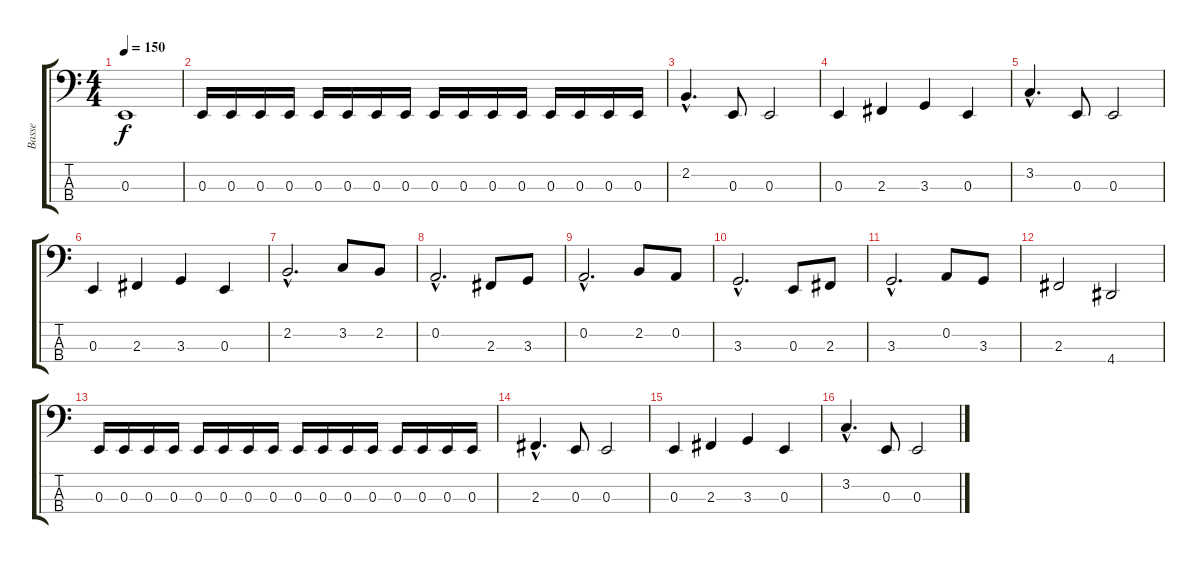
\track ("Basse" "Basse") {instrument electricbasspick}
\staff {score tabs}
\tuning (D2 A1 E1 B0) {hide}
\ts (4 4)
\tempo 150
\clef f4
\ks c
0.3.1{dy f} |
0.3.16 0.3.16 0.3.16 0.3.16 0.3.16 0.3.16 0.3.16 0.3.16 0.3.16 0.3.16 0.3.16 0.3.16 0.3.16 0.3.16 0.3.16 0.3.16 |
2.2{hac}.4{d} 0.3.8 0.3.2 |
0.3.4 2.3.4 3.3.4 0.3.4 |
3.2{hac}.4{d} 0.3.8 0.3.2 |
0.3.4 2.3.4 3.3.4 0.3.4 |
2.2{hac}.2{d} 3.2.8 2.2.8 |
0.2{hac}.2{d} 2.3.8 3.3.8 |
0.2{hac}.2{d} 2.2.8 0.2.8 |
3.3{hac}.2{d} 0.3.8 2.3.8 |
3.3{hac}.2{d} 0.2.8 3.3.8 |
2.3.2 4.4.2 |
0.3.16 0.3.16 0.3.16 0.3.16 0.3.16 0.3.16 0.3.16 0.3.16 0.3.16 0.3.16 0.3.16 0.3.16 0.3.16 0.3.16 0.3.16 0.3.16 |
2.3{hac}.4{d} 0.3.8 0.3.2 |
0.3.4 2.3.4 3.3.4 0.3.4 |
3.2{hac}.4{d} 0.3.8 0.3.2
